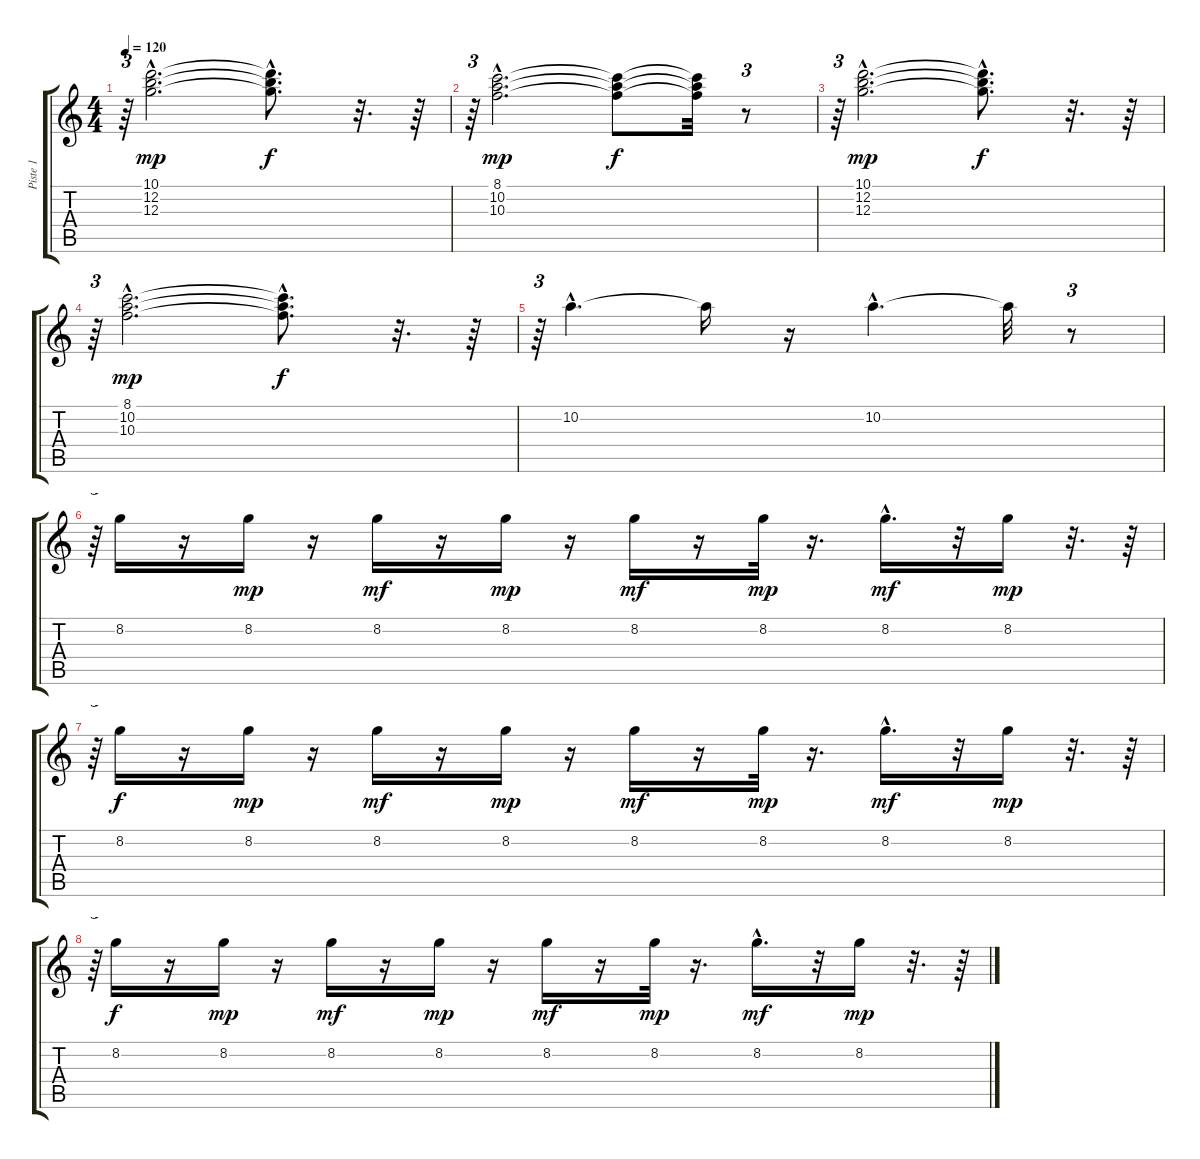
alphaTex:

\track ("Piste 1" "Piste 1") {instrument electricbassfinger}
\staff {score tabs}
\tuning (E4 B3 G3 D3 A2 E2) {hide}
\ts (4 4)
\tempo 120
\clef g2
\ks c
r.64{tu (3 2) dy f} (10.1{hac} 12.2{hac} 12.3{hac}).2{d dy mp} (10.1{hac t} 12.2{hac t} 12.3{hac t}).8{d dy f} r.32{d} r.64 |
r.64{tu (3 2)} (8.1{hac} 10.2{hac} 10.3{hac}).2{d dy mp} (8.1{t} 10.2{t} 10.3{t}).8{dy f} (8.1{t} 10.2{t} 10.3{t}).32 r.8{tu (3 2)} |
r.64{tu (3 2)} (10.1{hac} 12.2{hac} 12.3{hac}).2{d dy mp} (10.1{hac t} 12.2{hac t} 12.3{hac t}).8{d dy f} r.32{d} r.64 |
r.64{tu (3 2)} (8.1{hac} 10.2{hac} 10.3{hac}).2{d dy mp} (8.1{hac t} 10.2{hac t} 10.3{hac t}).8{d dy f} r.32{d} r.64 |
r.64{tu (3 2)} 10.2{hac}.4{d} 10.2{t}.16 r.16 10.2{hac}.4{d} 10.2{t}.32 r.8{tu (3 2)} |
r.64{tu (3 2)} 8.2.16 r.16 8.2.16{dy mp} r.16 8.2.16{dy mf} r.16 8.2.16{dy mp} r.16 8.2.16{dy mf} r.16 8.2.32{dy mp} r.16{d} 8.2{hac}.16{d dy mf} r.32 8.2.16{dy mp} r.32{d} r.64 |
r.64{tu (3 2)} 8.2.16{dy f} r.16 8.2.16{dy mp} r.16 8.2.16{dy mf} r.16 8.2.16{dy mp} r.16 8.2.16{dy mf} r.16 8.2.32{dy mp} r.16{d} 8.2{hac}.16{d dy mf} r.32 8.2.16{dy mp} r.32{d} r.64 |
r.64{tu (3 2)} 8.2.16{dy f} r.16 8.2.16{dy mp} r.16 8.2.16{dy mf} r.16 8.2.16{dy mp} r.16 8.2.16{dy mf} r.16 8.2.32{dy mp} r.16{d} 8.2{hac}.16{d dy mf} r.32 8.2.16{dy mp} r.32{d} r.64
